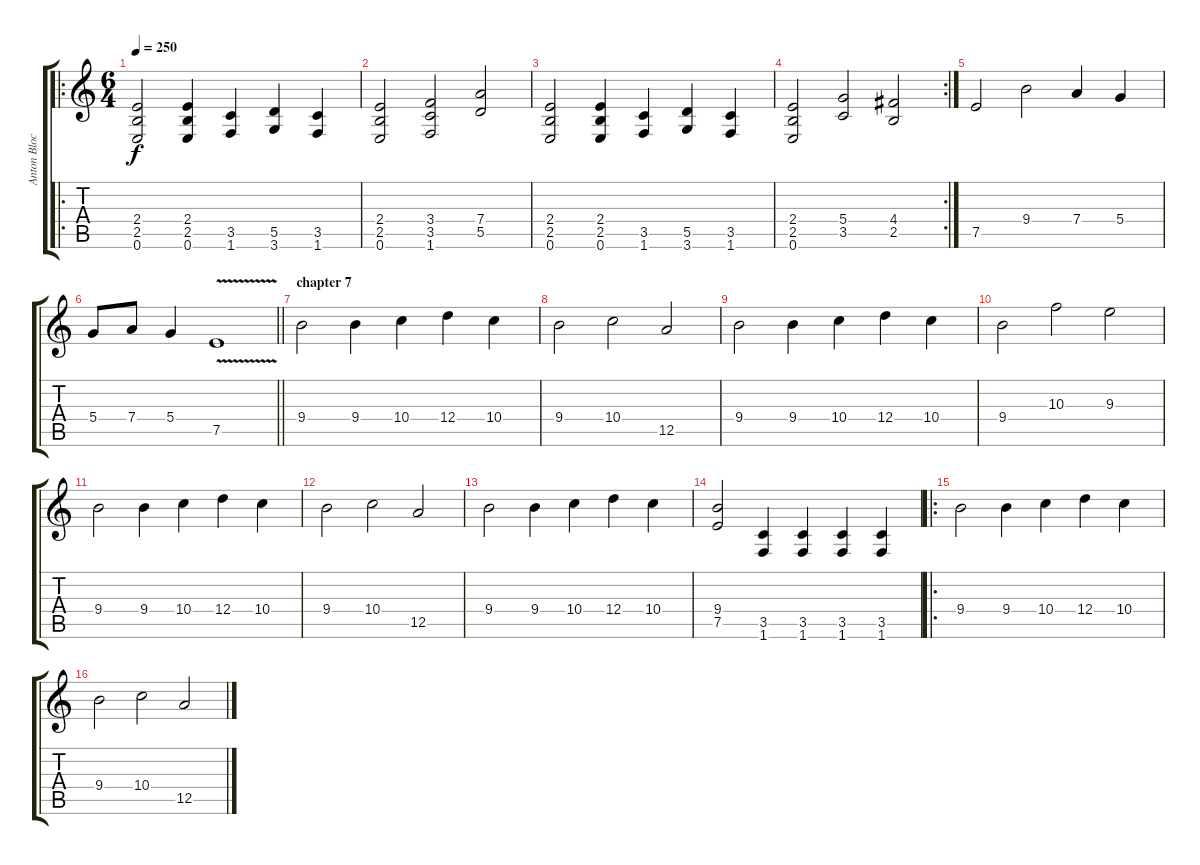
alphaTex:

\track ("Anton Blochin guitar" "Anton Bloc") {instrument overdrivenguitar}
\staff {score tabs}
\tuning (E4 B3 G3 D3 A2 E2) {hide}
\ro
\ts (6 4)
\tempo 250
\clef g2
\ks c
(2.4 2.5 0.6).2{dy f} (2.4 2.5 0.6).4 (3.5 1.6).4 (5.5 3.6).4 (3.5 1.6).4 |
(2.4 2.5 0.6).2 (3.4 3.5 1.6).2 (7.4 5.5).2 |
(2.4 2.5 0.6).2 (2.4 2.5 0.6).4 (3.5 1.6).4 (5.5 3.6).4 (3.5 1.6).4 |
\rc 2
(2.4 2.5 0.6).2 (5.4 3.5).2 (4.4 2.5).2 |
7.5.2 9.4.2 7.4.4 5.4.4 |
\barLineRight lightlight
5.4.8 7.4.8 5.4.4 7.5{v}.1 |
\section ("" "chapter 7")
9.4.2 9.4.4 10.4.4 12.4.4 10.4.4 |
9.4.2 10.4.2 12.5.2 |
9.4.2 9.4.4 10.4.4 12.4.4 10.4.4 |
9.4.2 10.3.2 9.3.2 |
9.4.2 9.4.4 10.4.4 12.4.4 10.4.4 |
9.4.2 10.4.2 12.5.2 |
9.4.2 9.4.4 10.4.4 12.4.4 10.4.4 |
(9.4 7.5).2 (3.5 1.6).4 (3.5 1.6).4 (3.5 1.6).4 (3.5 1.6).4 |
\ro
9.4.2 9.4.4 10.4.4 12.4.4 10.4.4 |
9.4.2 10.4.2 12.5.2
